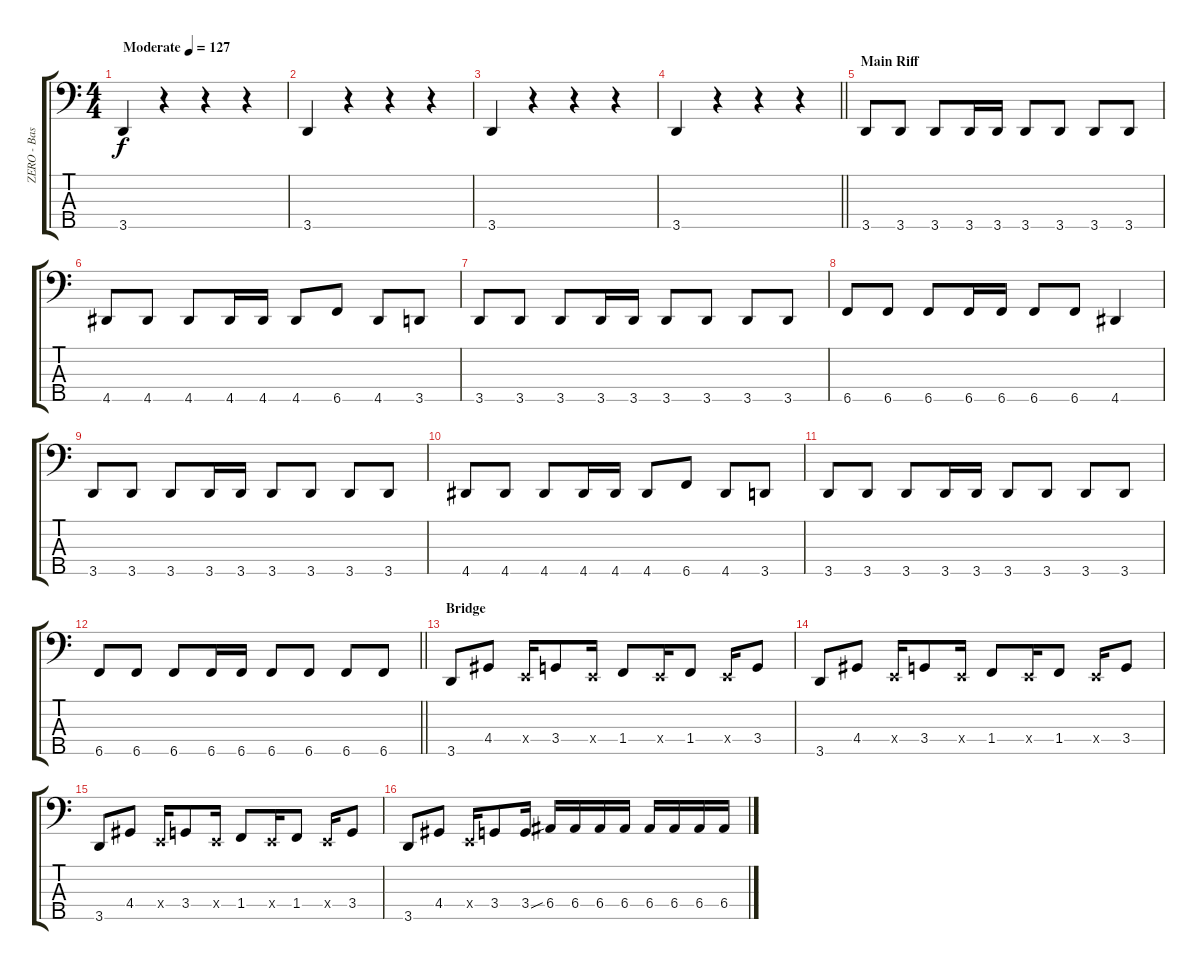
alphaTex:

\track ("ZERO - Bass" "ZERO - Bas") {instrument electricbassfinger}
\staff {score tabs}
\tuning (G2 D2 A1 E1 B0) {hide}
\ts (4 4)
\tempo (127 "Moderate")
\clef f4
\ks c
3.5.4{dy f instrument electricbassfinger} r.4 r.4 r.4 |
3.5.4 r.4 r.4 r.4 |
3.5.4 r.4 r.4 r.4 |
\barLineRight lightlight
3.5.4 r.4 r.4 r.4 |
\section ("" "Main Riff")
3.5.8 3.5.8 3.5.8 3.5.16 3.5.16 3.5.8 3.5.8 3.5.8 3.5.8 |
4.5.8 4.5.8 4.5.8 4.5.16 4.5.16 4.5.8 6.5.8 4.5.8 3.5.8 |
3.5.8 3.5.8 3.5.8 3.5.16 3.5.16 3.5.8 3.5.8 3.5.8 3.5.8 |
6.5.8 6.5.8 6.5.8 6.5.16 6.5.16 6.5.8 6.5.8 4.5.4 |
3.5.8 3.5.8 3.5.8 3.5.16 3.5.16 3.5.8 3.5.8 3.5.8 3.5.8 |
4.5.8 4.5.8 4.5.8 4.5.16 4.5.16 4.5.8 6.5.8 4.5.8 3.5.8 |
3.5.8 3.5.8 3.5.8 3.5.16 3.5.16 3.5.8 3.5.8 3.5.8 3.5.8 |
\barLineRight lightlight
6.5.8 6.5.8 6.5.8 6.5.16 6.5.16 6.5.8 6.5.8 6.5.8 6.5.8 |
\section ("" "Bridge")
3.5.8 4.4.8 0.4{x}.16 3.4.8 0.4{x}.16 1.4.8 0.4{x}.16 1.4.8 0.4{x}.16 3.4.8 |
3.5.8 4.4.8 0.4{x}.16 3.4.8 0.4{x}.16 1.4.8 0.4{x}.16 1.4.8 0.4{x}.16 3.4.8 |
3.5.8 4.4.8 0.4{x}.16 3.4.8 0.4{x}.16 1.4.8 0.4{x}.16 1.4.8 0.4{x}.16 3.4.8 |
3.5.8 4.4.8 0.4{x}.16 3.4.8 3.4{sou}.16 6.4.16 6.4.16 6.4.16 6.4.16 6.4.16 6.4.16 6.4.16 6.4.16
